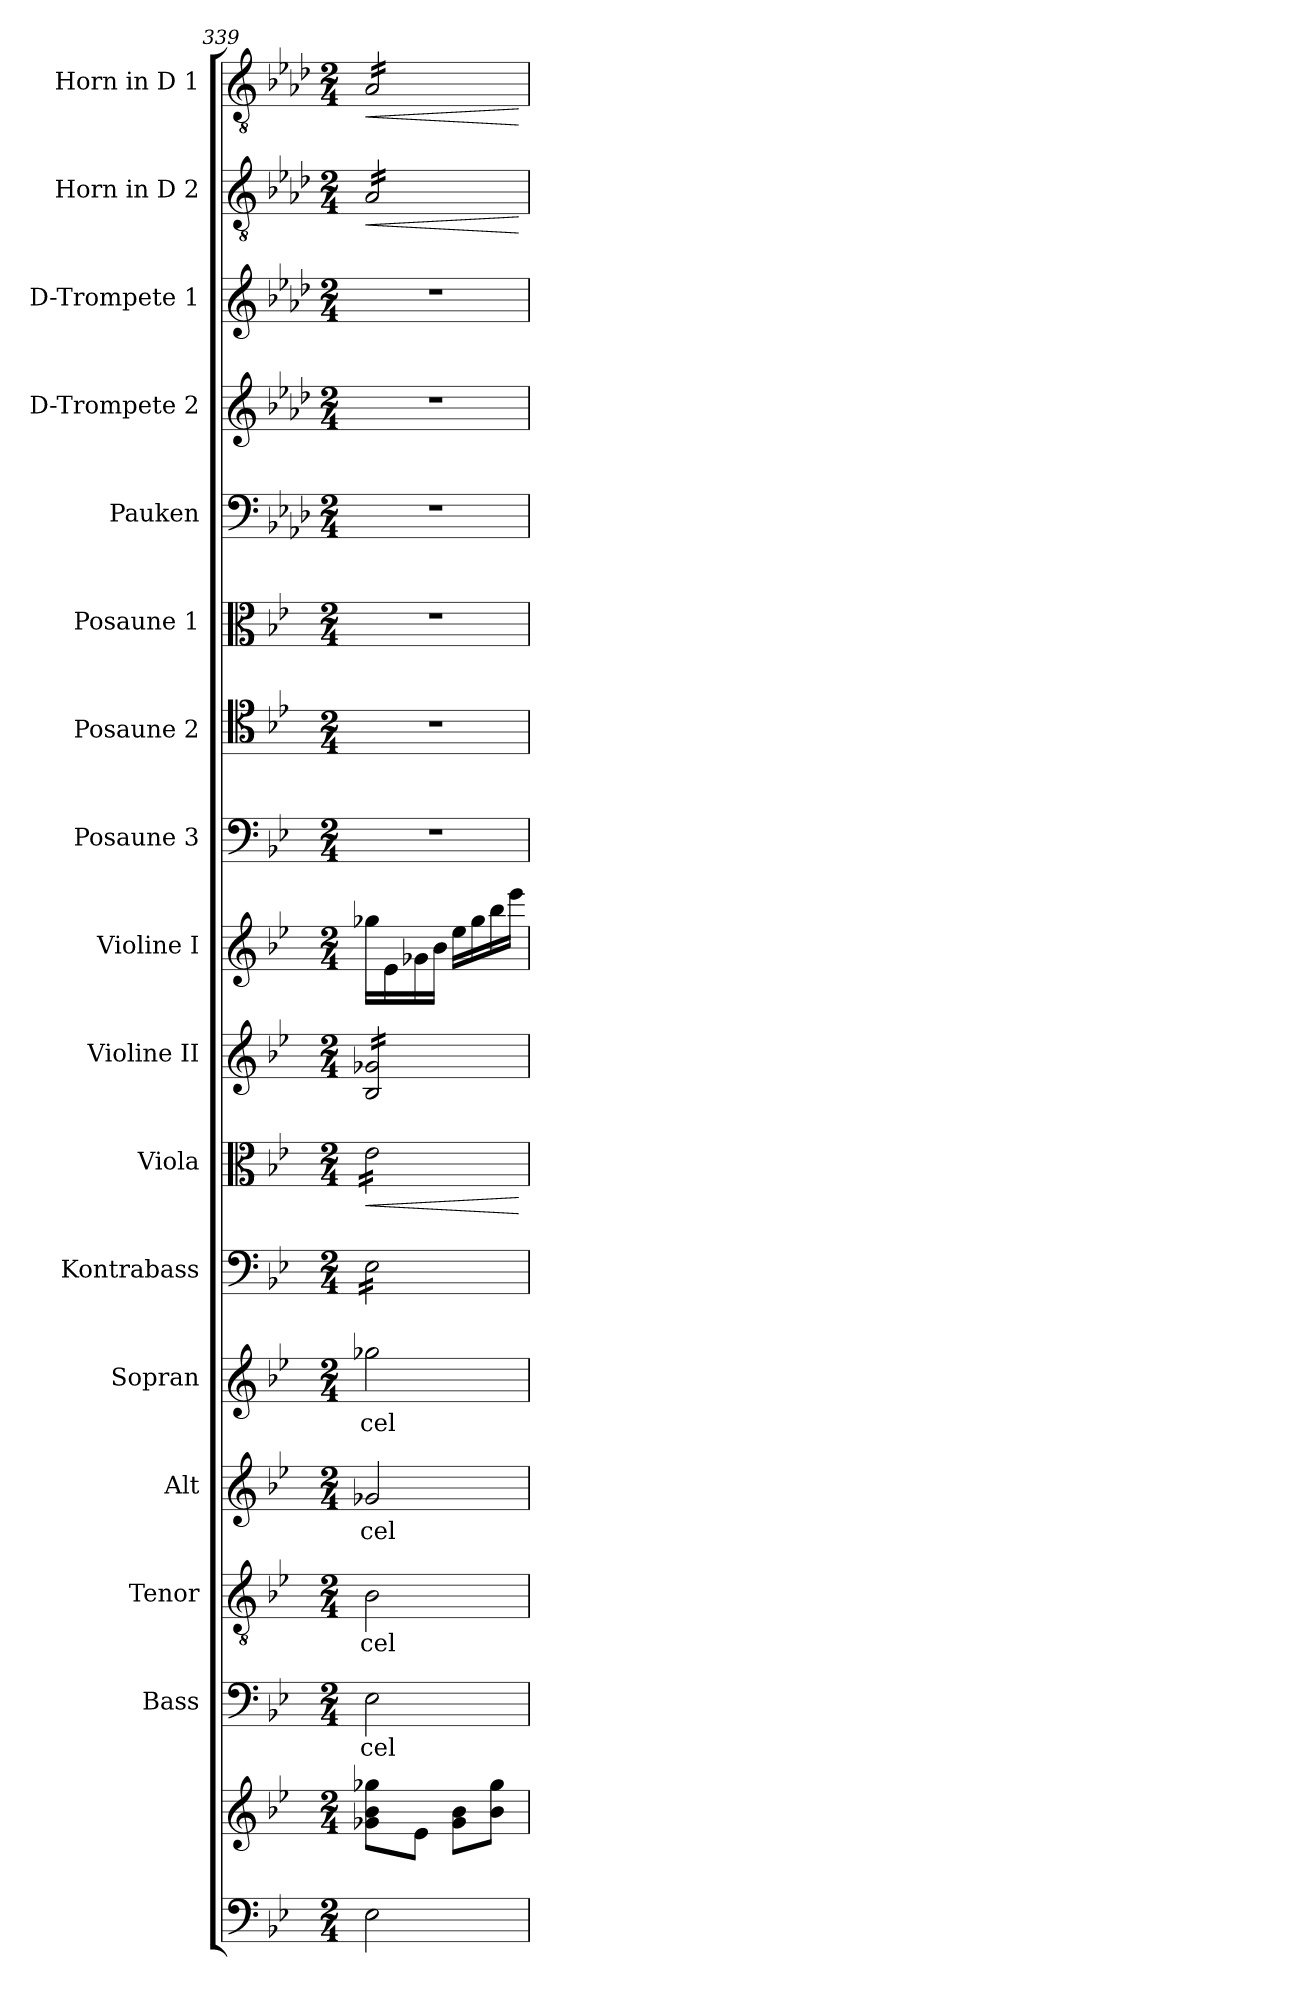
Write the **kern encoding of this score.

**kern	**kern	**kern	**text	**kern	**text	**kern	**text	**kern	**text	**kern	**kern	**dynam	**kern	**kern	**kern	**kern	**kern	**kern	**kern	**kern	**kern	**dynam	**kern	**dynam
*part17	*part17	*part16	*part16	*part15	*part15	*part14	*part14	*part13	*part13	*part12	*part11	*part11	*part10	*part9	*part8	*part7	*part6	*part5	*part4	*part3	*part2	*part2	*part1	*part1
*staff18	*staff17	*staff16	*staff16	*staff15	*staff15	*staff14	*staff14	*staff13	*staff13	*staff12	*staff11	*staff11	*staff10	*staff9	*staff8	*staff7	*staff6	*staff5	*staff4	*staff3	*staff2	*staff2	*staff1	*staff1
*	*	*I"Bass	*	*I"Tenor	*	*I"Alt	*	*I"Sopran	*	*I"Kontrabass	*I"Viola	*	*I"Violine II	*I"Violine I	*I"Posaune 3	*I"Posaune 2	*I"Posaune 1	*I"Pauken	*I"D-Trompete 2	*I"D-Trompete 1	*I"Horn in D 2	*	*I"Horn in D 1	*
*	*	*I'B.	*	*I'T.	*	*I'A.	*	*I'S.	*	*I'Kb.	*I'Vla.	*	*I'Vl. II	*I'Vl. I	*I'Pos. 3	*I'Pos. 2	*I'Pos. 1	*I'Pk.	*I'D Trp. 2	*I'D Trp. 1	*I'Hrn. 2	*	*I'Hrn. 1	*
*clefF4	*clefG2	*clefF4	*	*clefGv2	*	*clefG2	*	*clefG2	*	*clefF4	*clefC3	*	*clefG2	*clefG2	*clefF4	*clefC4	*clefC3	*clefF4	*clefG2	*clefG2	*clefGv2	*	*clefGv2	*
*	*	*	*	*	*	*	*	*	*	*ITrd7c12	*	*	*	*	*	*	*	*ITrd-1c-2	*ITrd-1c-2	*ITrd-1c-2	*ITrd-1c-2	*	*ITrd-1c-2	*
*k[b-e-]	*k[b-e-]	*k[b-e-]	*	*k[b-e-]	*	*k[b-e-]	*	*k[b-e-]	*	*k[b-e-]	*k[b-e-]	*	*k[b-e-]	*k[b-e-]	*k[b-e-]	*k[b-e-]	*k[b-e-]	*k[b-e-]	*k[b-e-]	*k[b-e-]	*k[b-e-]	*	*k[b-e-]	*
*B-:	*B-:	*B-:	*	*B-:	*	*B-:	*	*B-:	*	*B-:	*B-:	*	*B-:	*B-:	*B-:	*B-:	*B-:	*B-:	*B-:	*B-:	*B-:	*	*B-:	*
*M2/4	*M2/4	*M2/4	*	*M2/4	*	*M2/4	*	*M2/4	*	*M2/4	*M2/4	*	*M2/4	*M2/4	*M2/4	*M2/4	*M2/4	*M2/4	*M2/4	*M2/4	*M2/4	*	*M2/4	*
=339	=339	=339	=339	=339	=339	=339	=339	=339	=339	=339	=339	=339	=339	=339	=339	=339	=339	=339	=339	=339	=339	=339	=339	=339
!	!	!	!LO:LY:b	!	!LO:LY:b	!	!LO:LY:b	!	!LO:LY:b	!	!	!LO:HP:b	!	!	!	!	!	!	!	!	!	!LO:HP:b	!	!LO:HP:b
*	*	*	*	*	*	*	*	*	*	*tremolo	*	*	*	*	*	*	*	*	*	*	*	*	*	*
*	*	*	*	*	*	*	*	*	*	*	*tremolo	*	*	*	*	*	*	*	*	*	*	*	*	*
*	*	*	*	*	*	*	*	*	*	*	*	*	*tremolo	*	*	*	*	*	*	*	*	*	*	*
*	*	*	*	*	*	*	*	*	*	*	*	*	*	*	*	*	*	*	*	*	*tremolo	*	*	*
*	*	*	*	*	*	*	*	*	*	*	*	*	*	*	*	*	*	*	*	*	*	*	*tremolo	*
2E-\	8g-X\ 8b-\ 8gg-X\L	2E-\	-cel-	2B-\	-cel-	2g-X/	-cel-	2gg-X\	-cel-	16EE-\LL	16e-\LL	<	16B-/ 16g-X/LL	16gg-X\LL	2r	2r	2r	2r	2r	2r	16B-/LL	<	16B-/LL	<
.	.	.	.	.	.	.	.	.	.	16EE-\	16e-\	.	16B-/ 16g-X/	16e-\	.	.	.	.	.	.	16B-/	.	16B-/	.
.	8e-\J	.	.	.	.	.	.	.	.	16EE-\	16e-\	.	16B-/ 16g-X/	16g-X\	.	.	.	.	.	.	16B-/	.	16B-/	.
.	.	.	.	.	.	.	.	.	.	16EE-\	16e-\	.	16B-/ 16g-X/	16b-\JJ	.	.	.	.	.	.	16B-/	.	16B-/	.
.	8g-\ 8b-\L	.	.	.	.	.	.	.	.	16EE-\	16e-\	.	16B-/ 16g-X/	16ee-\LL	.	.	.	.	.	.	16B-/	.	16B-/	.
.	.	.	.	.	.	.	.	.	.	16EE-\	16e-\	.	16B-/ 16g-X/	16gg-\	.	.	.	.	.	.	16B-/	.	16B-/	.
.	8b-\ 8gg-\J	.	.	.	.	.	.	.	.	16EE-\	16e-\	.	16B-/ 16g-X/	16bb-\	.	.	.	.	.	.	16B-/	.	16B-/	.
.	.	.	.	.	.	.	.	.	.	16EE-\JJ	16e-\JJ	.	16B-/ 16g-X/JJ	16eee-\JJ	.	.	.	.	.	.	16B-/JJ	.	16B-/JJ	.
*	*	*	*	*	*	*	*	*	*	*	*	*	*	*	*	*	*	*	*	*	*	*	*Xtremolo	*
*	*	*	*	*	*	*	*	*	*	*	*	*	*	*	*	*	*	*	*	*	*Xtremolo	*	*	*
*	*	*	*	*	*	*	*	*	*	*	*	*	*Xtremolo	*	*	*	*	*	*	*	*	*	*	*
*	*	*	*	*	*	*	*	*	*	*	*Xtremolo	*	*	*	*	*	*	*	*	*	*	*	*	*
*	*	*	*	*	*	*	*	*	*	*Xtremolo	*	*	*	*	*	*	*	*	*	*	*	*	*	*
.	.	.	.	.	.	.	.	.	.	.	.	[	.	.	.	.	.	.	.	.	.	[	.	[
=	=	=	=	=	=	=	=	=	=	=	=	=	=	=	=	=	=	=	=	=	=	=	=	=
*-	*-	*-	*-	*-	*-	*-	*-	*-	*-	*-	*-	*-	*-	*-	*-	*-	*-	*-	*-	*-	*-	*-	*-	*-
